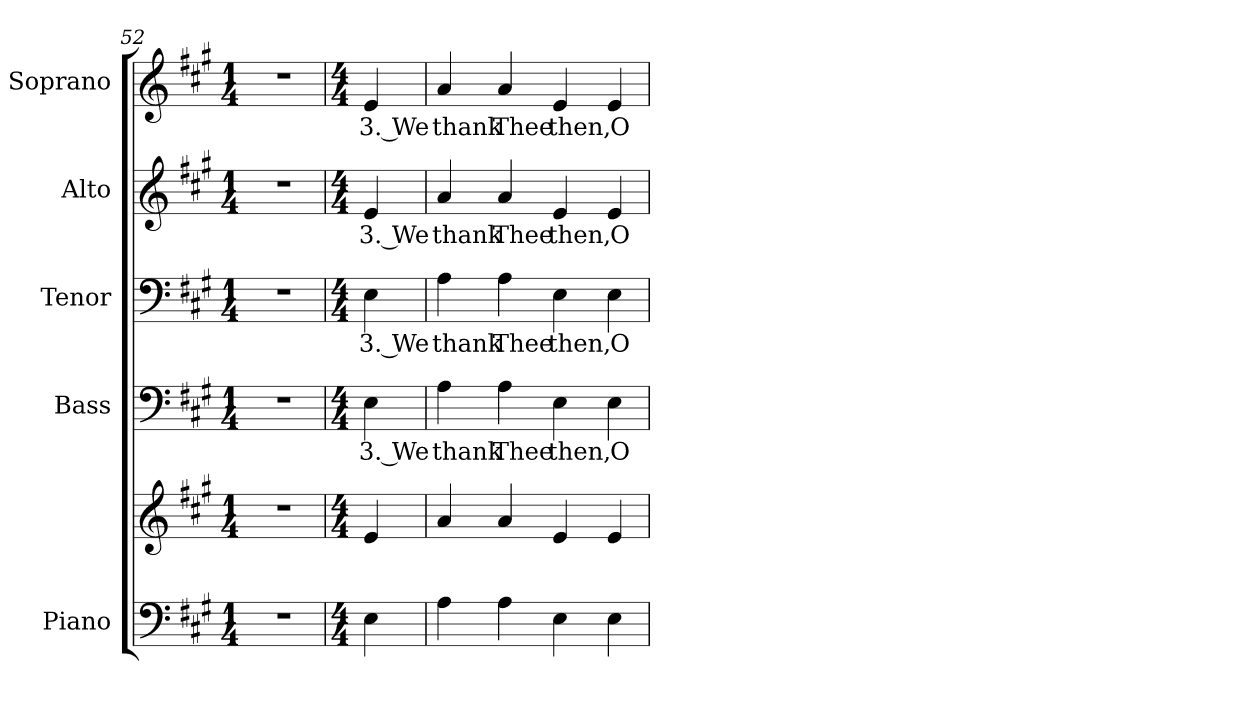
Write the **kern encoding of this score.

**kern	**kern	**kern	**text	**kern	**text	**kern	**text	**kern	**text
*part5	*part5	*part4	*part4	*part3	*part3	*part2	*part2	*part1	*part1
*staff6	*staff5	*staff4	*staff4	*staff3	*staff3	*staff2	*staff2	*staff1	*staff1
*I"Piano	*	*I"Bass	*	*I"Tenor	*	*I"Alto	*	*I"Soprano	*
*I'Pno.	*	*I'B.	*	*I'T.	*	*I'A.	*	*I'S.	*
!!LO:PB:g=z
*clefF4	*clefG2	*clefF4	*	*clefF4	*	*clefG2	*	*clefG2	*
*k[f#c#g#]	*k[f#c#g#]	*k[f#c#g#]	*	*k[f#c#g#]	*	*k[f#c#g#]	*	*k[f#c#g#]	*
*A:	*A:	*A:	*	*A:	*	*A:	*	*A:	*
*M1/4	*M1/4	*M1/4	*	*M1/4	*	*M1/4	*	*M1/4	*
=52	=52	=52	=52	=52	=52	=52	=52	=52	=52
!LO:N:vis=1	!LO:N:vis=1	!LO:N:vis=1	!	!LO:N:vis=1	!	!LO:N:vis=1	!	!LO:N:vis=1	!
4r	4r	4r	.	4r	.	4r	.	4r	.
=53	=53	=53	=53	=53	=53	=53	=53	=53	=53
*M4/4	*M4/4	*M4/4	*	*M4/4	*	*M4/4	*	*M4/4	*
!	!	!	!LO:LY:b:color=#000000	!	!	!	!	!	!
!	!	!	!	!	!LO:LY:b:color=#000000	!	!	!	!
!	!	!	!	!	!	!	!LO:LY:b:color=#000000	!	!
*	*	*	*	*	*	*	*	*MM150	*
!	!	!	!	!	!	!	!	!	!LO:LY:b:color=#000000
4Ei\	4ei/	4Ei\	3. We	4Ei\	3. We	4ei/	3. We	4ei/	3. We
!!LO:PB:g=z
=54	=54	=54	=54	=54	=54	=54	=54	=54	=54
!	!	!	!LO:LY:b:color=#000000	!	!	!	!	!	!
!	!	!	!	!	!LO:LY:b:color=#000000	!	!	!	!
!	!	!	!	!	!	!	!LO:LY:b:color=#000000	!	!
!	!	!	!	!	!	!	!	!	!LO:LY:b:color=#000000
4Ai\	4ai/	4Ai\	thank	4Ai\	thank	4ai/	thank	4ai/	thank
!	!	!	!LO:LY:b:color=#000000	!	!	!	!	!	!
!	!	!	!	!	!LO:LY:b:color=#000000	!	!	!	!
!	!	!	!	!	!	!	!LO:LY:b:color=#000000	!	!
!	!	!	!	!	!	!	!	!	!LO:LY:b:color=#000000
4Ai\	4ai/	4Ai\	Thee	4Ai\	Thee	4ai/	Thee	4ai/	Thee
!	!	!	!LO:LY:b:color=#000000	!	!	!	!	!	!
!	!	!	!	!	!LO:LY:b:color=#000000	!	!	!	!
!	!	!	!	!	!	!	!LO:LY:b:color=#000000	!	!
!	!	!	!	!	!	!	!	!	!LO:LY:b:color=#000000
4Ei\	4ei/	4Ei\	then,	4Ei\	then,	4ei/	then,	4ei/	then,
!	!	!	!LO:LY:b:color=#000000	!	!	!	!	!	!
!	!	!	!	!	!LO:LY:b:color=#000000	!	!	!	!
!	!	!	!	!	!	!	!LO:LY:b:color=#000000	!	!
!	!	!	!	!	!	!	!	!	!LO:LY:b:color=#000000
4Ei\	4ei/	4Ei\	O	4Ei\	O	4ei/	O	4ei/	O
=	=	=	=	=	=	=	=	=	=
*-	*-	*-	*-	*-	*-	*-	*-	*-	*-
